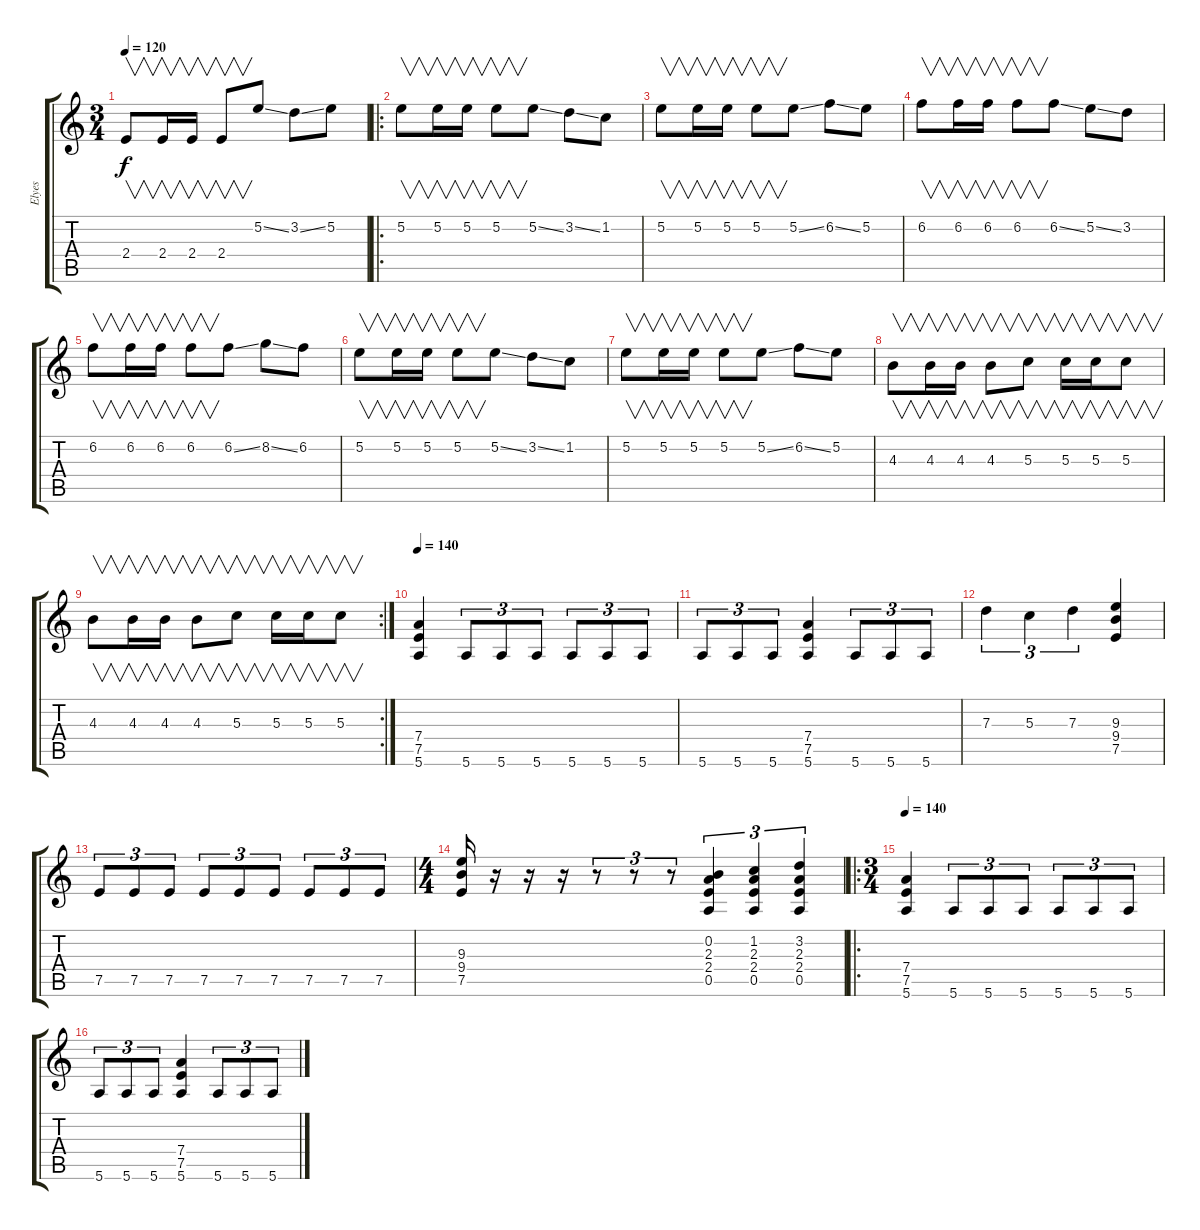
\track ("Elyes" "Elyes") {instrument distortionguitar}
\staff {score tabs}
\tuning (E4 B3 G3 D3 A2 E2) {hide}
\ts (3 4)
\tempo 120
\clef g2
\ks c
2.4.8{v dy f} 2.4.16{v} 2.4.16{v} 2.4.8{v} 5.2{ss}.8 3.2{ss}.8 5.2.8 |
\ro
5.2.8{v} 5.2.16{v} 5.2.16{v} 5.2.8{v} 5.2{ss}.8 3.2{ss}.8 1.2.8 |
5.2.8{v} 5.2.16{v} 5.2.16{v} 5.2.8{v} 5.2{ss}.8 6.2{ss}.8 5.2.8 |
6.2.8{v} 6.2.16{v} 6.2.16{v} 6.2.8{v} 6.2{ss}.8 5.2{ss}.8 3.2.8 |
6.2.8{v} 6.2.16{v} 6.2.16{v} 6.2.8{v} 6.2{ss}.8 8.2{ss}.8 6.2.8 |
5.2.8{v} 5.2.16{v} 5.2.16{v} 5.2.8{v} 5.2{ss}.8 3.2{ss}.8 1.2.8 |
5.2.8{v} 5.2.16{v} 5.2.16{v} 5.2.8{v} 5.2{ss}.8 6.2{ss}.8 5.2.8 |
4.3.8{v} 4.3.16{v} 4.3.16{v} 4.3.8{v} 5.3.8{v} 5.3.16{v} 5.3.16{v} 5.3.8{v} |
\rc 2
4.3.8{v} 4.3.16{v} 4.3.16{v} 4.3.8{v} 5.3.8{v} 5.3.16{v} 5.3.16{v} 5.3.8{v} |
\tempo 140
(7.4 7.5 5.6).4 5.6.8{tu (3 2)} 5.6.8{tu (3 2)} 5.6.8{tu (3 2)} 5.6.8{tu (3 2)} 5.6.8{tu (3 2)} 5.6.8{tu (3 2)} |
5.6.8{tu (3 2)} 5.6.8{tu (3 2)} 5.6.8{tu (3 2)} (7.4 7.5 5.6).4 5.6.8{tu (3 2)} 5.6.8{tu (3 2)} 5.6.8{tu (3 2)} |
7.3.4{tu (3 2)} 5.3.4{tu (3 2)} 7.3.4{tu (3 2)} (9.3 9.4 7.5).4 |
7.5.8{tu (3 2)} 7.5.8{tu (3 2)} 7.5.8{tu (3 2)} 7.5.8{tu (3 2)} 7.5.8{tu (3 2)} 7.5.8{tu (3 2)} 7.5.8{tu (3 2)} 7.5.8{tu (3 2)} 7.5.8{tu (3 2)} |
\ts (4 4)
(9.3 9.4 7.5).16 r.16 r.16 r.16 r.8{tu (3 2)} r.8{tu (3 2)} r.8{tu (3 2)} (0.2 2.3 2.4 0.5).4{tu (3 2)} (1.2 2.3 2.4 0.5).4{tu (3 2)} (3.2 2.3 2.4 0.5).4{tu (3 2)} |
\ro
\ts (3 4)
\tempo 140
(7.4 7.5 5.6).4 5.6.8{tu (3 2)} 5.6.8{tu (3 2)} 5.6.8{tu (3 2)} 5.6.8{tu (3 2)} 5.6.8{tu (3 2)} 5.6.8{tu (3 2)} |
5.6.8{tu (3 2)} 5.6.8{tu (3 2)} 5.6.8{tu (3 2)} (7.4 7.5 5.6).4 5.6.8{tu (3 2)} 5.6.8{tu (3 2)} 5.6.8{tu (3 2)}
